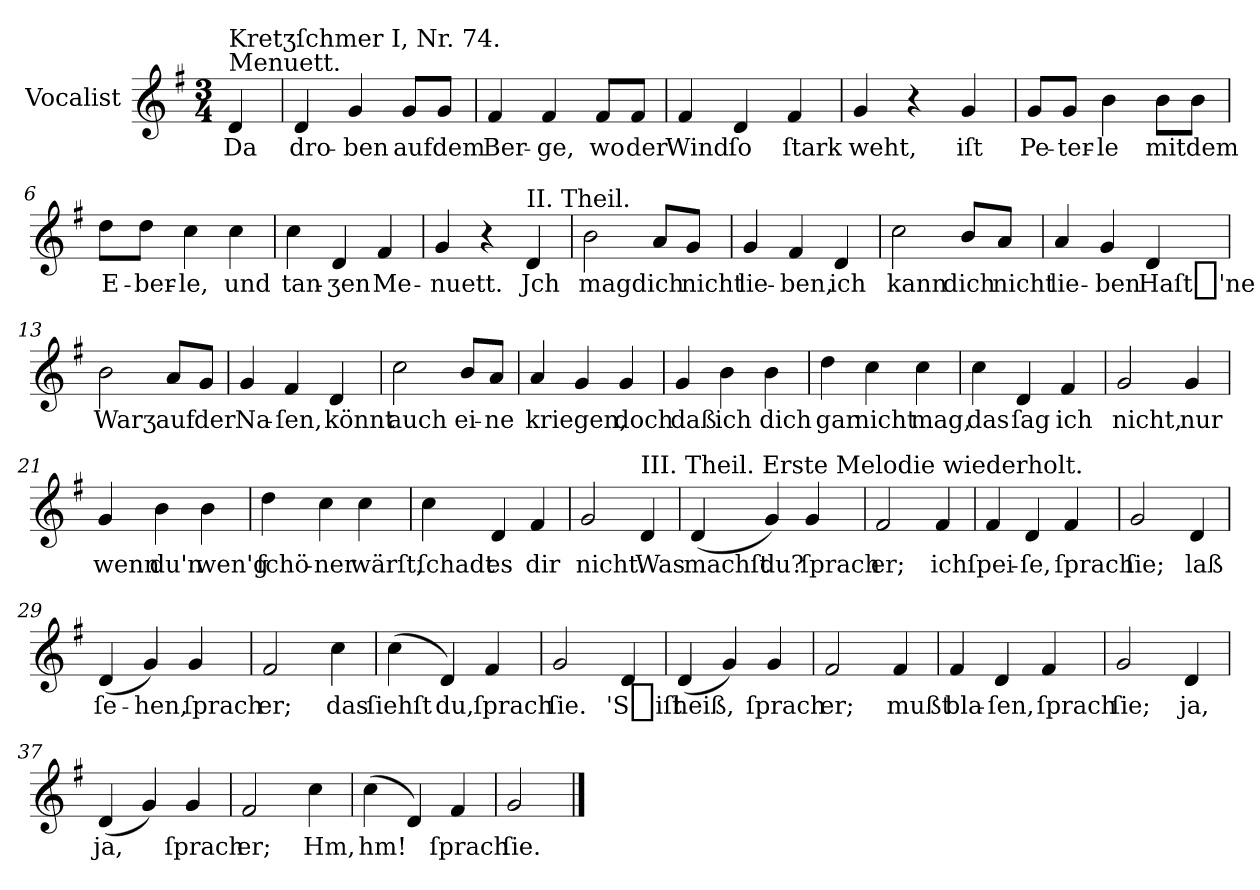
**kern	**text
*part1	*part1
*staff1	*staff1
*I"Vocalist	*
*k[f#]	*
*G:	*
*M3/4	*
=	=
!LO:TX:a:t=Menuett.	!
!LO:TX:a:t=Kretʒſchmer I, Nr. 74.	!
4d	Da
=1	=1
4d	dro-
4g	-ben
8gL	auf
8gJ	dem
=2	=2
4f#	Ber-
4f#	-ge,
8f#L	wo
8f#J	der
=3	=3
4f#	Wind
4d	ſo
4f#	ſtark
=4	=4
4g	weht,
4r	.
4g	iſt
=5	=5
8gL	Pe-
8gJ	-ter-
4b	-le
8bL	mit
8bJ	dem
=6	=6
8ddL	E-
8ddJ	-ber-
4cc	-le,
4cc	und
=7	=7
4cc	tan-
4d	-ʒen
4f#	Me-
=8	=8
4g	-nuett.
4r	.
!LO:TX:a:t=II. Theil.	!
4d	Jch
=9	=9
2b	mag
8aL	dich
8gJ	nicht
=10	=10
4g	lie-
4f#	-ben,
4d	ich
=11	=11
2cc	kann
8b/L	dich
8aJ	nicht
=12	=12
4a	lie-
4g	-ben
4d	Haſt_'ne
=13	=13
2b	Warʒ
8aL	auf
8gJ	der
=14	=14
4g	Na-
4f#	-ſen,
4d	könnt
=15	=15
2cc	auch
8b/L	ei-
8aJ	-ne
=16	=16
4a	kriegen,
4g	.
4g	doch
=17	=17
4g	daß
4b	ich
4b	dich
=18	=18
4dd	gar
4cc	nicht
4cc	mag,
=19	=19
4cc	das
4d	ſag
4f#	ich
=20	=20
2g	nicht,
4g	nur
=21	=21
4g	wenn
4b	du'n
4b	wen'g
=22	=22
4dd	ſchö-
4cc	-ner
4cc	wärſt,
=23	=23
4cc	ſchadt
4d	es
4f#	dir
=24	=24
2g	nicht.
!LO:TX:a:t=III. Theil. Erste Melodie wiederholt.	!
4d	Was
=25	=25
(4d	machſt
4g)	du?
4g	ſprach
=26	=26
2f#	er;
4f#	ich
=27	=27
4f#	ſpei-
4d	-ſe,
4f#	ſprach
=28	=28
2g	ſie;
4d	laß
=29	=29
(4d	ſe-
4g)	-hen,
4g	ſprach
=30	=30
2f#	er;
4cc	das
=31	=31
(<4cc	ſiehſt
4d)	du,
4f#	ſprach
=32	=32
2g	ſie.
4d	'S_iſt
=33	=33
(4d	heiß,
4g)	.
4g	ſprach
=34	=34
2f#	er;
4f#	mußt
=35	=35
4f#	bla-
4d	-ſen,
4f#	ſprach
=36	=36
2g	ſie;
4d	ja,
=37	=37
(4d	ja,
4g)	.
4g	ſprach
=38	=38
2f#	er;
4cc	Hm,
=39	=39
(<4cc	hm!
4d)	.
4f#	ſprach
=40	=40
2g	ſie.
==	==
*-	*-
